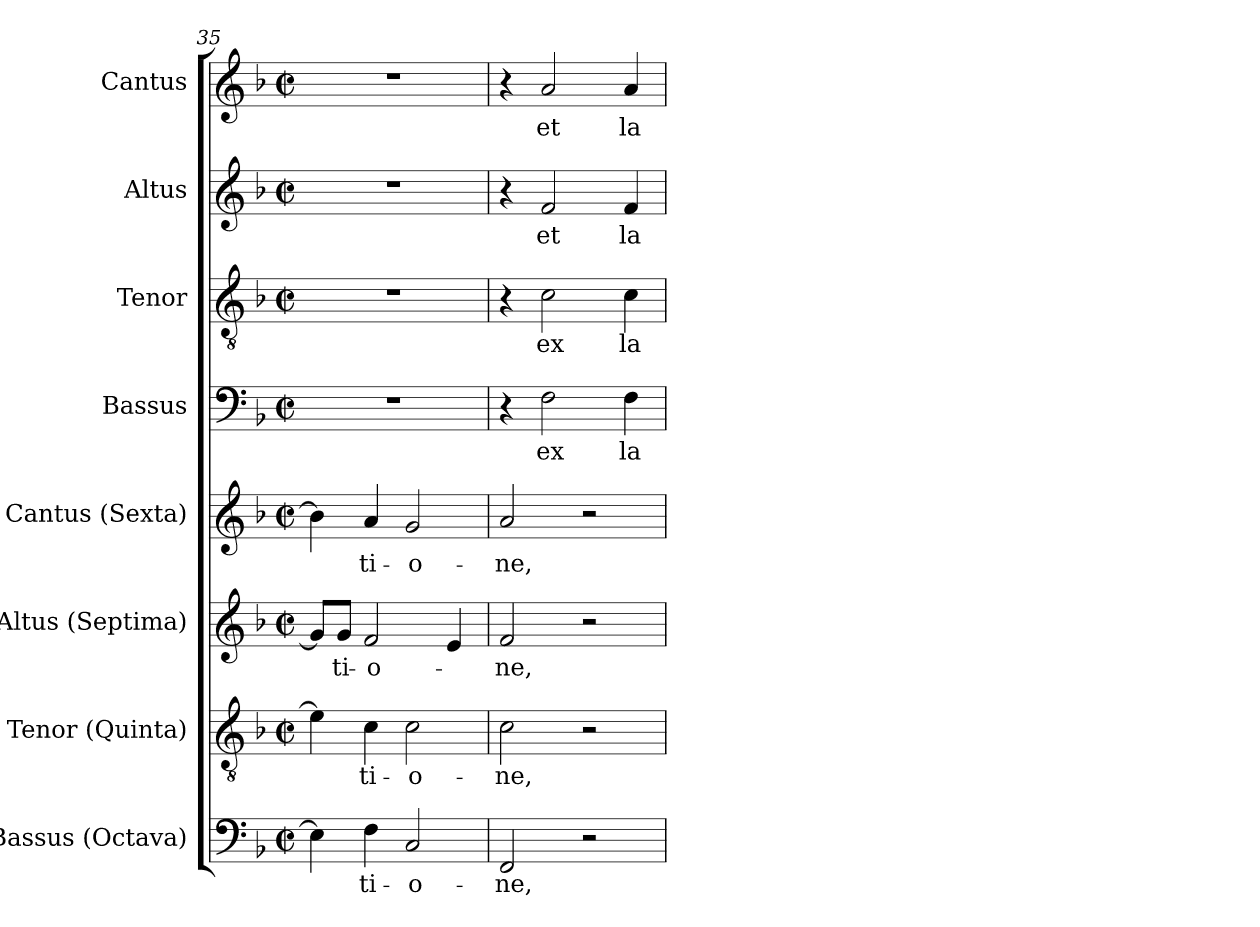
**kern	**text	**kern	**text	**kern	**text	**kern	**text	**kern	**text	**kern	**text	**kern	**text	**kern	**text
*part8	*part8	*part7	*part7	*part6	*part6	*part5	*part5	*part4	*part4	*part3	*part3	*part2	*part2	*part1	*part1
*staff8	*staff8	*staff7	*staff7	*staff6	*staff6	*staff5	*staff5	*staff4	*staff4	*staff3	*staff3	*staff2	*staff2	*staff1	*staff1
*I"Bassus (Octava)	*	*I"Tenor (Quinta)	*	*I"Altus (Septima)	*	*I"Cantus (Sexta)	*	*I"Bassus	*	*I"Tenor	*	*I"Altus	*	*I"Cantus	*
*I'B.	*	*I'T.	*	*I'A.	*	*I'S.	*	*I'B.	*	*I'T.	*	*I'A.	*	*I'S.	*
*clefF4	*	*clefGv2	*	*clefG2	*	*clefG2	*	*clefF4	*	*clefGv2	*	*clefG2	*	*clefG2	*
*	*	*ITrd7c12	*	*	*	*	*	*	*	*ITrd7c12	*	*	*	*	*
*k[b-]	*	*k[b-]	*	*k[b-]	*	*k[b-]	*	*k[b-]	*	*k[b-]	*	*k[b-]	*	*k[b-]	*
*F:	*	*F:	*	*F:	*	*F:	*	*F:	*	*F:	*	*F:	*	*F:	*
*M2/2	*	*M2/2	*	*M2/2	*	*M2/2	*	*M2/2	*	*M2/2	*	*M2/2	*	*M2/2	*
*met(c|)	*	*met(c|)	*	*met(c|)	*	*met(c|)	*	*met(c|)	*	*met(c|)	*	*met(c|)	*	*met(c|)	*
=35	=35	=35	=35	=35	=35	=35	=35	=35	=35	=35	=35	=35	=35	=35	=35
4E-i\]	.	4E-i\]	.	8gi/L]	.	4b-i\]	.	1r	.	1r	.	1r	.	1r	.
!	!	!	!	!	!LO:LY:b:color=#000000	!	!	!	!	!	!	!	!	!	!
.	.	.	.	8gi/J	-ti-	.	.	.	.	.	.	.	.	.	.
!	!LO:LY:b:color=#000000	!	!	!	!	!	!	!	!	!	!	!	!	!	!
!	!	!	!LO:LY:b:color=#000000	!	!	!	!	!	!	!	!	!	!	!	!
!	!	!	!	!	!LO:LY:b:color=#000000	!	!	!	!	!	!	!	!	!	!
!	!	!	!	!	!	!	!LO:LY:b:color=#000000	!	!	!	!	!	!	!	!
4Fi\	-ti-	4Ci\	-ti-	2fi/	-o-	4ai/	-ti-	.	.	.	.	.	.	.	.
!	!LO:LY:b:color=#000000	!	!	!	!	!	!	!	!	!	!	!	!	!	!
!	!	!	!LO:LY:b:color=#000000	!	!	!	!	!	!	!	!	!	!	!	!
!	!	!	!	!	!	!	!LO:LY:b:color=#000000	!	!	!	!	!	!	!	!
2Ci/	-o-	2Ci\	-o-	.	.	2gi/	-o-	.	.	.	.	.	.	.	.
.	.	.	.	4ei/	.	.	.	.	.	.	.	.	.	.	.
=36	=36	=36	=36	=36	=36	=36	=36	=36	=36	=36	=36	=36	=36	=36	=36
!	!LO:LY:b:color=#000000	!	!	!	!	!	!	!	!	!	!	!	!	!	!
!	!	!	!LO:LY:b:color=#000000	!	!	!	!	!	!	!	!	!	!	!	!
!	!	!	!	!	!LO:LY:b:color=#000000	!	!	!	!	!	!	!	!	!	!
!	!	!	!	!	!	!	!LO:LY:b:color=#000000	!	!	!	!	!	!	!	!
2FFi/	-ne,	2Ci\	-ne,	2fi/	-ne,	2ai/	-ne,	4r	.	4r	.	4r	.	4r	.
!	!	!	!	!	!	!	!	!	!LO:LY:b:color=#000000	!	!	!	!	!	!
!	!	!	!	!	!	!	!	!	!	!	!LO:LY:b:color=#000000	!	!	!	!
!	!	!	!	!	!	!	!	!	!	!	!	!	!LO:LY:b:color=#000000	!	!
!	!	!	!	!	!	!	!	!	!	!	!	!	!	!	!LO:LY:b:color=#000000
.	.	.	.	.	.	.	.	2Fi\	ex	2Ci\	ex	2fi/	et	2ai/	et
2r	.	2r	.	2r	.	2r	.	.	.	.	.	.	.	.	.
!	!	!	!	!	!	!	!	!	!LO:LY:b:color=#000000	!	!	!	!	!	!
!	!	!	!	!	!	!	!	!	!	!	!LO:LY:b:color=#000000	!	!	!	!
!	!	!	!	!	!	!	!	!	!	!	!	!	!LO:LY:b:color=#000000	!	!
!	!	!	!	!	!	!	!	!	!	!	!	!	!	!	!LO:LY:b:color=#000000
.	.	.	.	.	.	.	.	4Fi\	la-	4Ci\	la-	4fi/	la-	4ai/	la-
=	=	=	=	=	=	=	=	=	=	=	=	=	=	=	=
*-	*-	*-	*-	*-	*-	*-	*-	*-	*-	*-	*-	*-	*-	*-	*-
